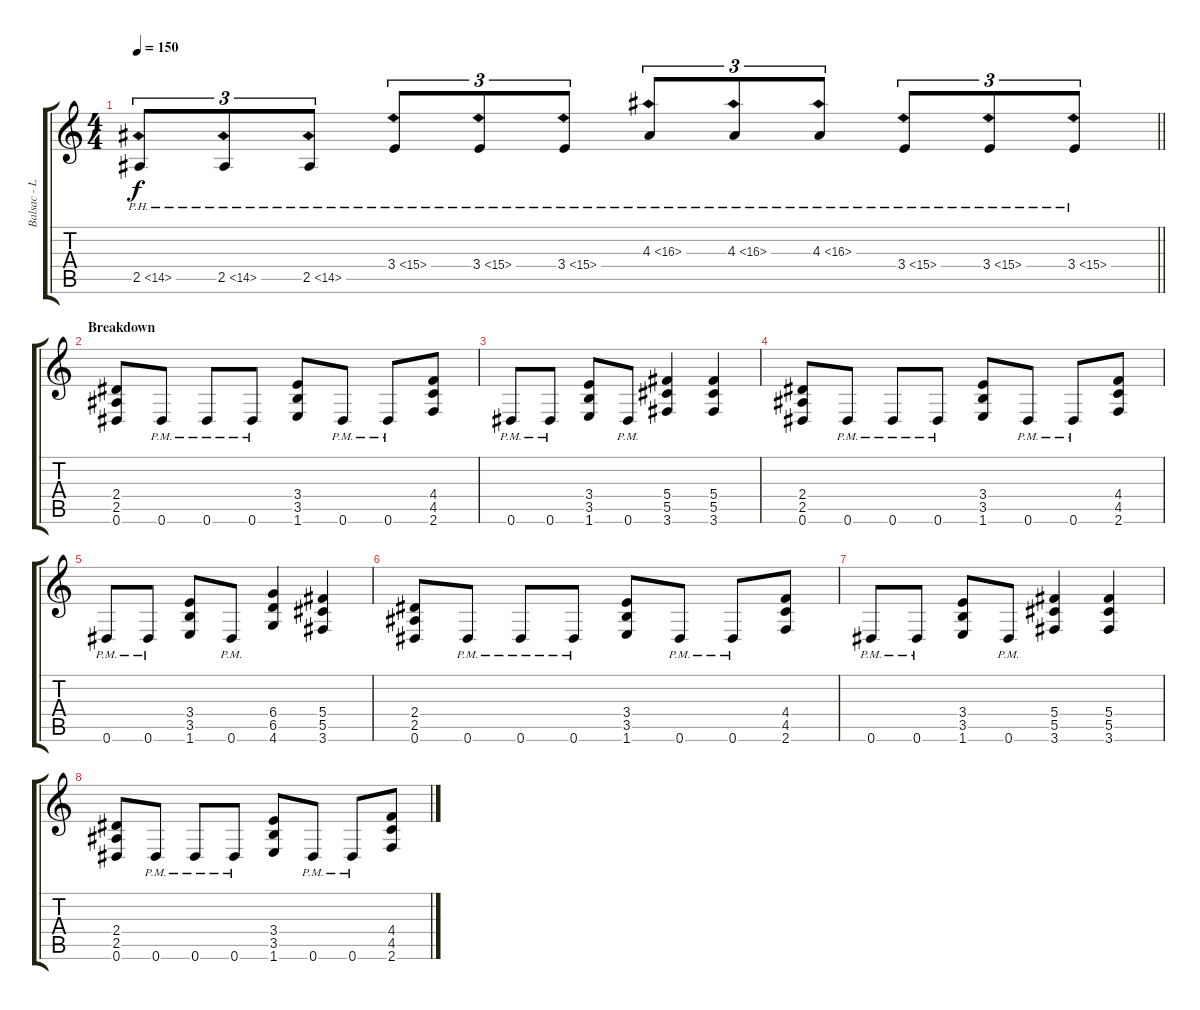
\track ("Balsac - Lead" "Balsac - L") {instrument overdrivenguitar}
\staff {score tabs}
\tuning (Eb4 Bb3 Gb3 Db3 Ab2 Eb2) {hide}
\ts (4 4)
\tempo 150
\clef g2
\barLineRight lightlight
\ks c
2.5{ph 12}.8{tu (3 2) dy f} 2.5{ph 12}.8{tu (3 2)} 2.5{ph 12}.8{tu (3 2)} 3.4{ph 12}.8{tu (3 2)} 3.4{ph 12}.8{tu (3 2)} 3.4{ph 12}.8{tu (3 2)} 4.3{ph 12}.8{tu (3 2)} 4.3{ph 12}.8{tu (3 2)} 4.3{ph 12}.8{tu (3 2)} 3.4{ph 12}.8{tu (3 2)} 3.4{ph 12}.8{tu (3 2)} 3.4{ph 12}.8{tu (3 2)} |
\section ("" "Breakdown")
(2.4 2.5 0.6).8 0.6{pm}.8 0.6{pm}.8 0.6{pm}.8 (3.4 3.5 1.6).8 0.6{pm}.8 0.6{pm}.8 (4.4 4.5 2.6).8 |
0.6{pm}.8 0.6{pm}.8 (3.4 3.5 1.6).8 0.6{pm}.8 (5.4 5.5 3.6).4 (5.4 5.5 3.6).4 |
(2.4 2.5 0.6).8 0.6{pm}.8 0.6{pm}.8 0.6{pm}.8 (3.4 3.5 1.6).8 0.6{pm}.8 0.6{pm}.8 (4.4 4.5 2.6).8 |
0.6{pm}.8 0.6{pm}.8 (3.4 3.5 1.6).8 0.6{pm}.8 (6.4 6.5 4.6).4 (5.4 5.5 3.6).4 |
(2.4 2.5 0.6).8 0.6{pm}.8 0.6{pm}.8 0.6{pm}.8 (3.4 3.5 1.6).8 0.6{pm}.8 0.6{pm}.8 (4.4 4.5 2.6).8 |
0.6{pm}.8 0.6{pm}.8 (3.4 3.5 1.6).8 0.6{pm}.8 (5.4 5.5 3.6).4 (5.4 5.5 3.6).4 |
(2.4 2.5 0.6).8 0.6{pm}.8 0.6{pm}.8 0.6{pm}.8 (3.4 3.5 1.6).8 0.6{pm}.8 0.6{pm}.8 (4.4 4.5 2.6).8
